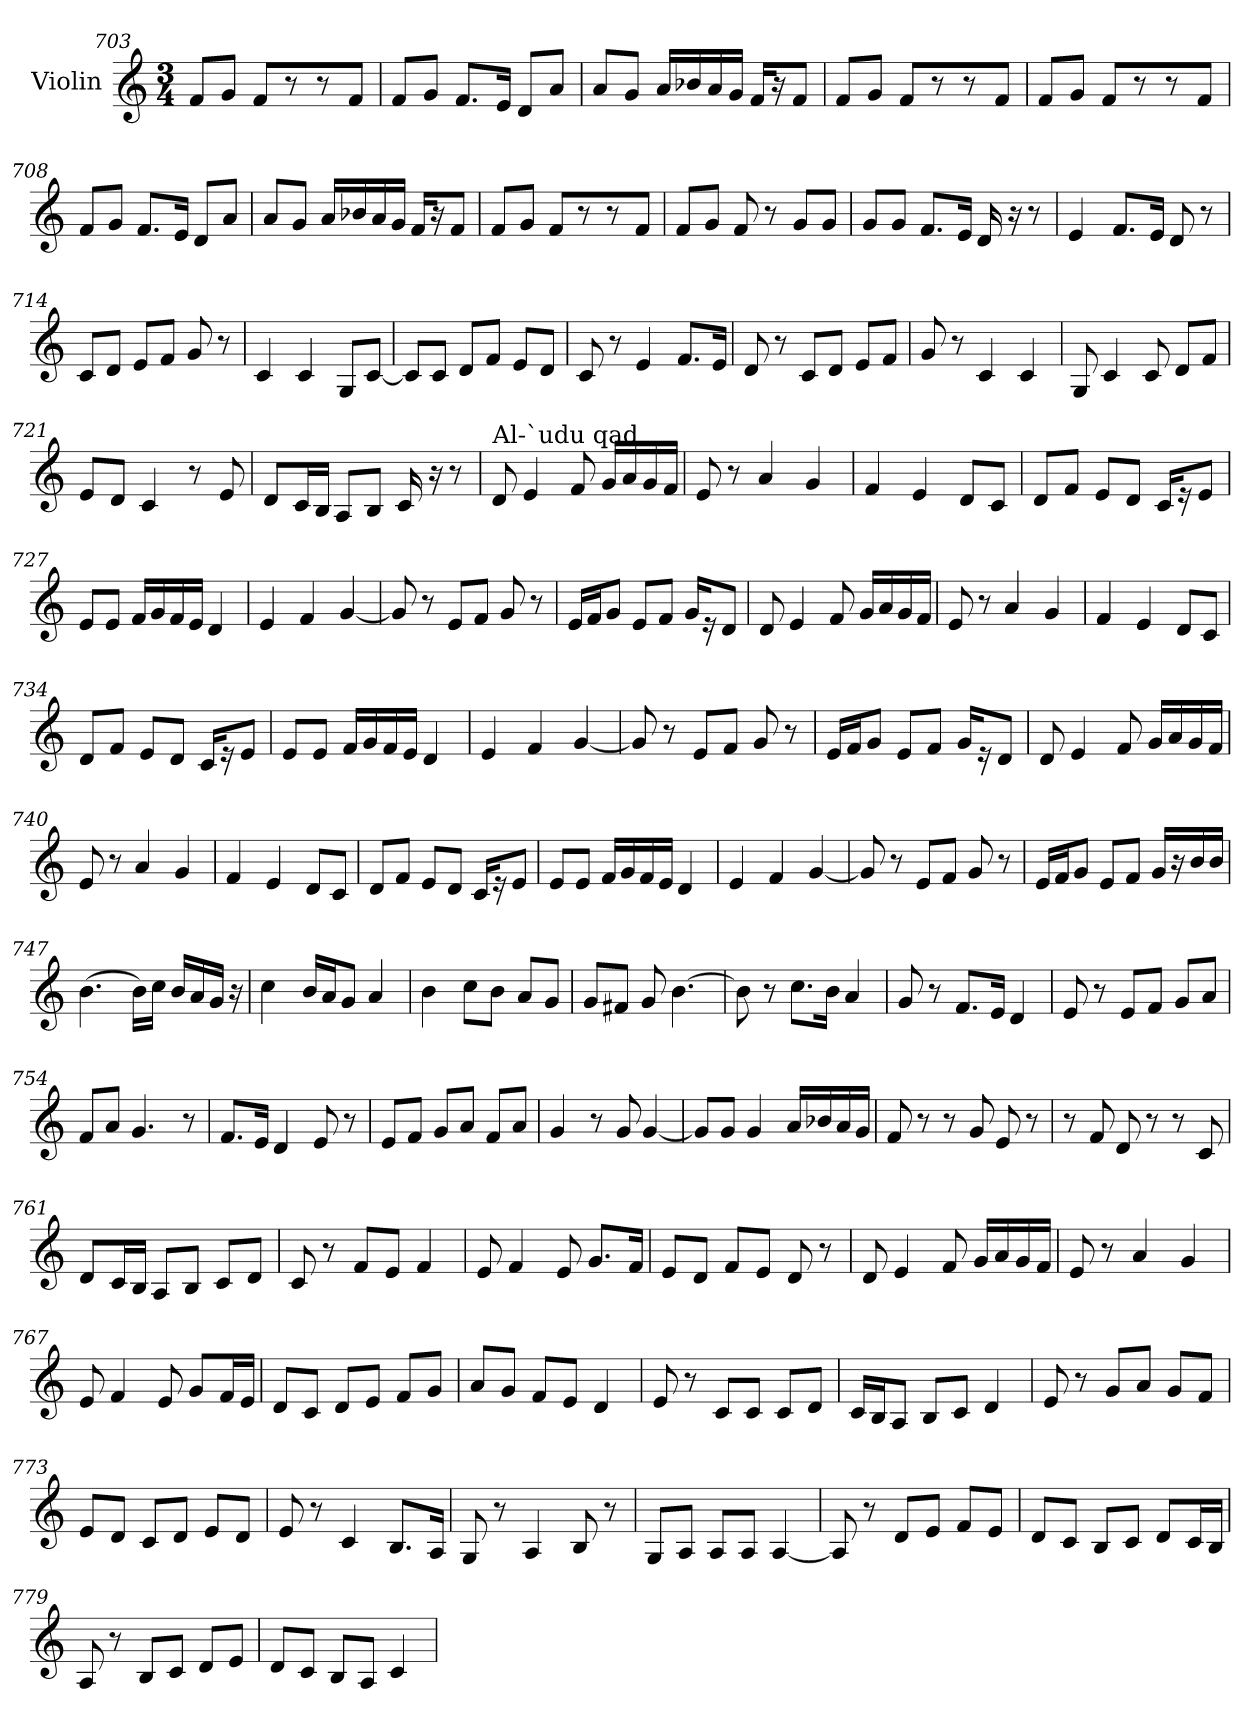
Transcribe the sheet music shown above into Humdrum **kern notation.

**kern
*part1
*staff1
*I"Violin
*clefG2
*k[]
*M3/4
=703
8f/L
8g/J
8f/L
8r
8r
8f/J
=704
8f/L
8g/J
8.f/L
16e/Jk
8d/L
8a/J
=705
8a/L
8g/J
16a/LL
16b-X/
16a/
16g/JJ
16f/KL
16r
8f/J
=706
8f/L
8g/J
8f/L
8r
8r
8f/J
=707
8f/L
8g/J
8f/L
8r
8r
8f/J
!!LO:LB:g=z
=708
8f/L
8g/J
8.f/L
16e/Jk
8d/L
8a/J
=709
8a/L
8g/J
16a/LL
16b-X/
16a/
16g/JJ
16f/KL
16r
8f/J
=710
8f/L
8g/J
8f/L
8r
8r
8f/J
=711
8f/L
8g/J
8f/
8r
8g/L
8g/J
=712
8g/L
8g/J
8.f/L
16e/Jk
16d/
16r
8r
!!LO:LB:g=z
=713
4e/
8.f/L
16e/Jk
8d/
8r
=714
8c/L
8d/J
8e/L
8f/J
8g/
8r
=715
4c/
4c/
8G/L
[8c/J
=716
8c/L]
8c/J
8d/L
8f/J
8e/L
8d/J
=717
8c/
8r
4e/
8.f/L
16e/Jk
=718
8d/
8r
8c/L
8d/J
8e/L
8f/J
!!LO:LB:g=z
=719
8g/
8r
4c/
4c/
=720
8G/
4c/
8c/
8d/L
8f/J
=721
8e/L
8d/J
4c/
8r
8e/
=722
8d/L
16c/L
16B/JJ
8A/L
8B/J
16c/
16r
8r
=723
*MM80
!LO:TX:a:t=Al-`udu qad
8d/
4e/
8f/
16g/LL
16a/
16g/
16f/JJ
!!LO:LB:g=z
=724
8e/
8r
4a/
4g/
!!LO:LB:g=z
=725
4f/
4e/
8d/L
8c/J
!!LO:LB:g=z
=726
8d/L
8f/J
8e/L
8d/J
16c/KL
16r
8e/J
=727
8e/L
8e/J
16f/LL
16g/
16f/
16e/JJ
4d/
=728
4e/
4f/
[4g/
=729
8g/]
8r
8e/L
8f/J
8g/
8r
=730
16e/LL
16f/J
8g/J
8e/L
8f/J
16g/KL
16r
8d/J
!!LO:LB:g=z
=731
8d/
4e/
8f/
16g/LL
16a/
16g/
16f/JJ
=732
8e/
8r
4a/
4g/
=733
4f/
4e/
8d/L
8c/J
!!LO:PB:g=z
=734
8d/L
8f/J
8e/L
8d/J
16c/KL
16r
8e/J
=735
8e/L
8e/J
16f/LL
16g/
16f/
16e/JJ
4d/
=736
4e/
4f/
[4g/
=737
8g/]
8r
8e/L
8f/J
8g/
8r
=738
16e/LL
16f/J
8g/J
8e/L
8f/J
16g/KL
16r
8d/J
!!LO:PB:g=z
=739
8d/
4e/
8f/
16g/LL
16a/
16g/
16f/JJ
=740
8e/
8r
4a/
4g/
=741
4f/
4e/
8d/L
8c/J
=742
8d/L
8f/J
8e/L
8d/J
16c/KL
16r
8e/J
=743
8e/L
8e/J
16f/LL
16g/
16f/
16e/JJ
4d/
=744
4e/
4f/
[4g/
!!LO:LB:g=z
=745
8g/]
8r
8e/L
8f/J
8g/
8r
=746
16e/LL
16f/J
8g/J
8e/L
8f/J
16g/LL
16r
16b/
16b/JJ
=747
(>4.b\
16b\LL)
16cc\JJ
16b/LL
16a/
16g/JJ
16r
=748
4cc\
16b/LL
16a/J
8g/J
4a/
=749
4b\
8cc\L
8b\J
8a/L
8g/J
!!LO:LB:g=z
=750
8g/L
8f#X/J
8g/
[4.b\
!!LO:LB:g=z
=751
8b\]
8r
8.cc\L
16b\Jk
4a/
=752
8g/
8r
8.f/L
16e/Jk
4d/
=753
8e/
8r
8e/L
8f/J
8g/L
8a/J
=754
8f/L
8a/J
4.g/
8r
=755
8.f/L
16e/Jk
4d/
8e/
8r
=756
8e/L
8f/J
8g/L
8a/J
8f/L
8a/J
!!LO:LB:g=z
=757
4g/
8r
8g/
[4g/
=758
8g/L]
8g/J
4g/
16a/LL
16b-X/
16a/
16g/JJ
=759
8f/
8r
8r
8g/
8e/
8r
=760
8r
8f/
8d/
8r
8r
8c/
=761
8d/L
16c/L
16B/JJ
8A/L
8B/J
8c/L
8d/J
!!LO:LB:g=z
=762
8c/
8r
8f/L
8e/J
4f/
=763
8e/
4f/
8e/
8.g/L
16f/Jk
=764
8e/L
8d/J
8f/L
8e/J
8d/
8r
=765
8d/
4e/
8f/
16g/LL
16a/
16g/
16f/JJ
=766
8e/
8r
4a/
4g/
=767
8e/
4f/
8e/
8g/L
16f/L
16e/JJ
!!LO:LB:g=z
=768
8d/L
8c/J
8d/L
8e/J
8f/L
8g/J
=769
8a/L
8g/J
8f/L
8e/J
4d/
=770
8e/
8r
8c/L
8c/J
8c/L
8d/J
=771
16c/LL
16B/J
8A/J
8B/L
8c/J
4d/
=772
8e/
8r
8g/L
8a/J
8g/L
8f/J
=773
8e/L
8d/J
8c/L
8d/J
8e/L
8d/J
!!LO:LB:g=z
=774
8e/
8r
4c/
8.B/L
16A/Jk
=775
8G/
8r
4A/
8B/
8r
=776
8G/L
8A/J
8A/L
8A/J
[4A/
=777
8A/]
8r
8d/L
8e/J
8f/L
8e/J
=778
8d/L
8c/J
8B/L
8c/J
8d/L
16c/L
16B/JJ
!!LO:PB:g=z
=779
8A/
8r
8B/L
8c/J
8d/L
8e/J
!!LO:LB:g=z
=780
8d/L
8c/J
8B/L
8A/J
4c/
=
*-
